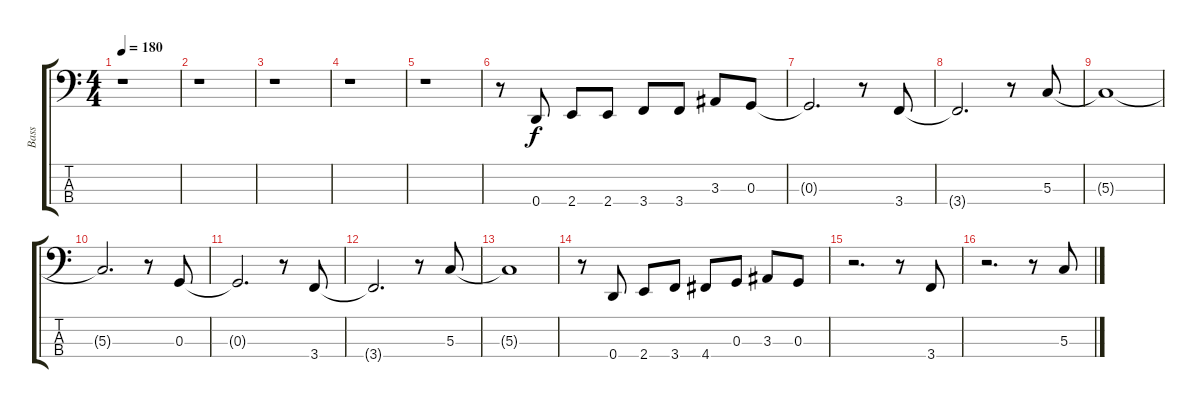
\track ("Bass" "Bass") {instrument electricbasspick}
\staff {score tabs}
\tuning (F2 C2 G1 D1) {hide}
\ts (4 4)
\tempo 180
\clef f4
\ks c
r.1{dy f} |
r.1 |
r.1 |
r.1 |
r.1 |
r.8 0.4.8 2.4.8 2.4.8 3.4.8 3.4.8 3.3.8 0.3.8 |
0.3{t}.2{d} r.8 3.4.8 |
3.4{t}.2{d} r.8 5.3.8 |
5.3{t}.1 |
5.3{t}.2{d} r.8 0.3.8 |
0.3{t}.2{d} r.8 3.4.8 |
3.4{t}.2{d} r.8 5.3.8 |
5.3{t}.1 |
r.8 0.4.8 2.4.8 3.4.8 4.4.8 0.3.8 3.3.8 0.3.8 |
r.2{d} r.8 3.4.8 |
r.2{d} r.8 5.3.8
